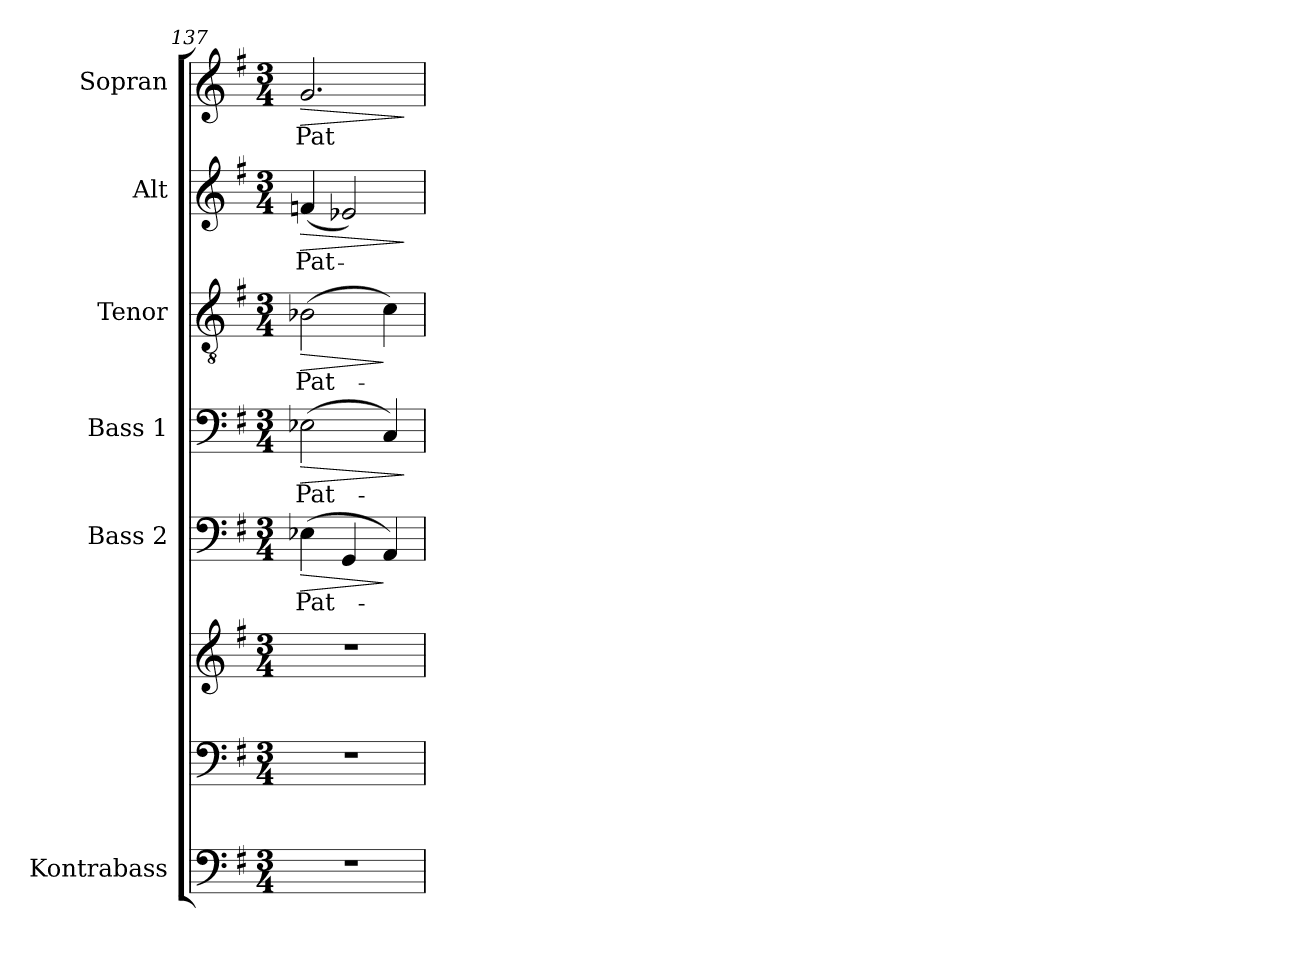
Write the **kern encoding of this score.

**kern	**kern	**kern	**kern	**text	**dynam	**kern	**text	**dynam	**kern	**text	**dynam	**kern	**text	**dynam	**kern	**text	**dynam
*part7	*part6	*part6	*part5	*part5	*part5	*part4	*part4	*part4	*part3	*part3	*part3	*part2	*part2	*part2	*part1	*part1	*part1
*staff8	*staff7	*staff6	*staff5	*staff5	*staff5	*staff4	*staff4	*staff4	*staff3	*staff3	*staff3	*staff2	*staff2	*staff2	*staff1	*staff1	*staff1
*I"Kontrabass	*	*	*I"Bass 2	*	*	*I"Bass 1	*	*	*I"Tenor	*	*	*I"Alt	*	*	*I"Sopran	*	*
*I'Kb.	*	*	*I'B. 2	*	*	*I'B. 1	*	*	*I'T.	*	*	*I'A.	*	*	*I'S.	*	*
*clefF4	*clefF4	*clefG2	*clefF4	*	*	*clefF4	*	*	*clefGv2	*	*	*clefG2	*	*	*clefG2	*	*
*ITrd7c12	*	*	*	*	*	*	*	*	*	*	*	*	*	*	*	*	*
*k[f#]	*k[f#]	*k[f#]	*k[f#]	*	*	*k[f#]	*	*	*k[f#]	*	*	*k[f#]	*	*	*k[f#]	*	*
*G:	*G:	*G:	*G:	*	*	*G:	*	*	*G:	*	*	*G:	*	*	*G:	*	*
*M3/4	*M3/4	*M3/4	*M3/4	*	*	*M3/4	*	*	*M3/4	*	*	*M3/4	*	*	*M3/4	*	*
=137	=137	=137	=137	=137	=137	=137	=137	=137	=137	=137	=137	=137	=137	=137	=137	=137	=137
!	!	!	!	!LO:LY:b	!LO:HP:b	!	!LO:LY:b	!LO:HP:b	!	!LO:LY:b	!LO:HP:b	!	!LO:LY:b	!LO:HP:b	!	!LO:LY:b	!LO:HP:b
2.r	2.r	2.r	(>4E-X\	Pat-	>	(>2E-X\	Pat-	>	(>2B-X\	Pat-	>	(<4fn/	Pat-	>	2.g/	Pat-	>
.	.	.	4GG/	.	.	.	.	.	.	.	.	2e-X/)	.	.	.	.	.
.	.	.	4AA/)	.	]	4C/)	.	.	4c\)	.	]	.	.	.	.	.	.
.	.	.	.	.	.	.	.	]	.	.	.	.	.	]	.	.	]
=	=	=	=	=	=	=	=	=	=	=	=	=	=	=	=	=	=
*-	*-	*-	*-	*-	*-	*-	*-	*-	*-	*-	*-	*-	*-	*-	*-	*-	*-
